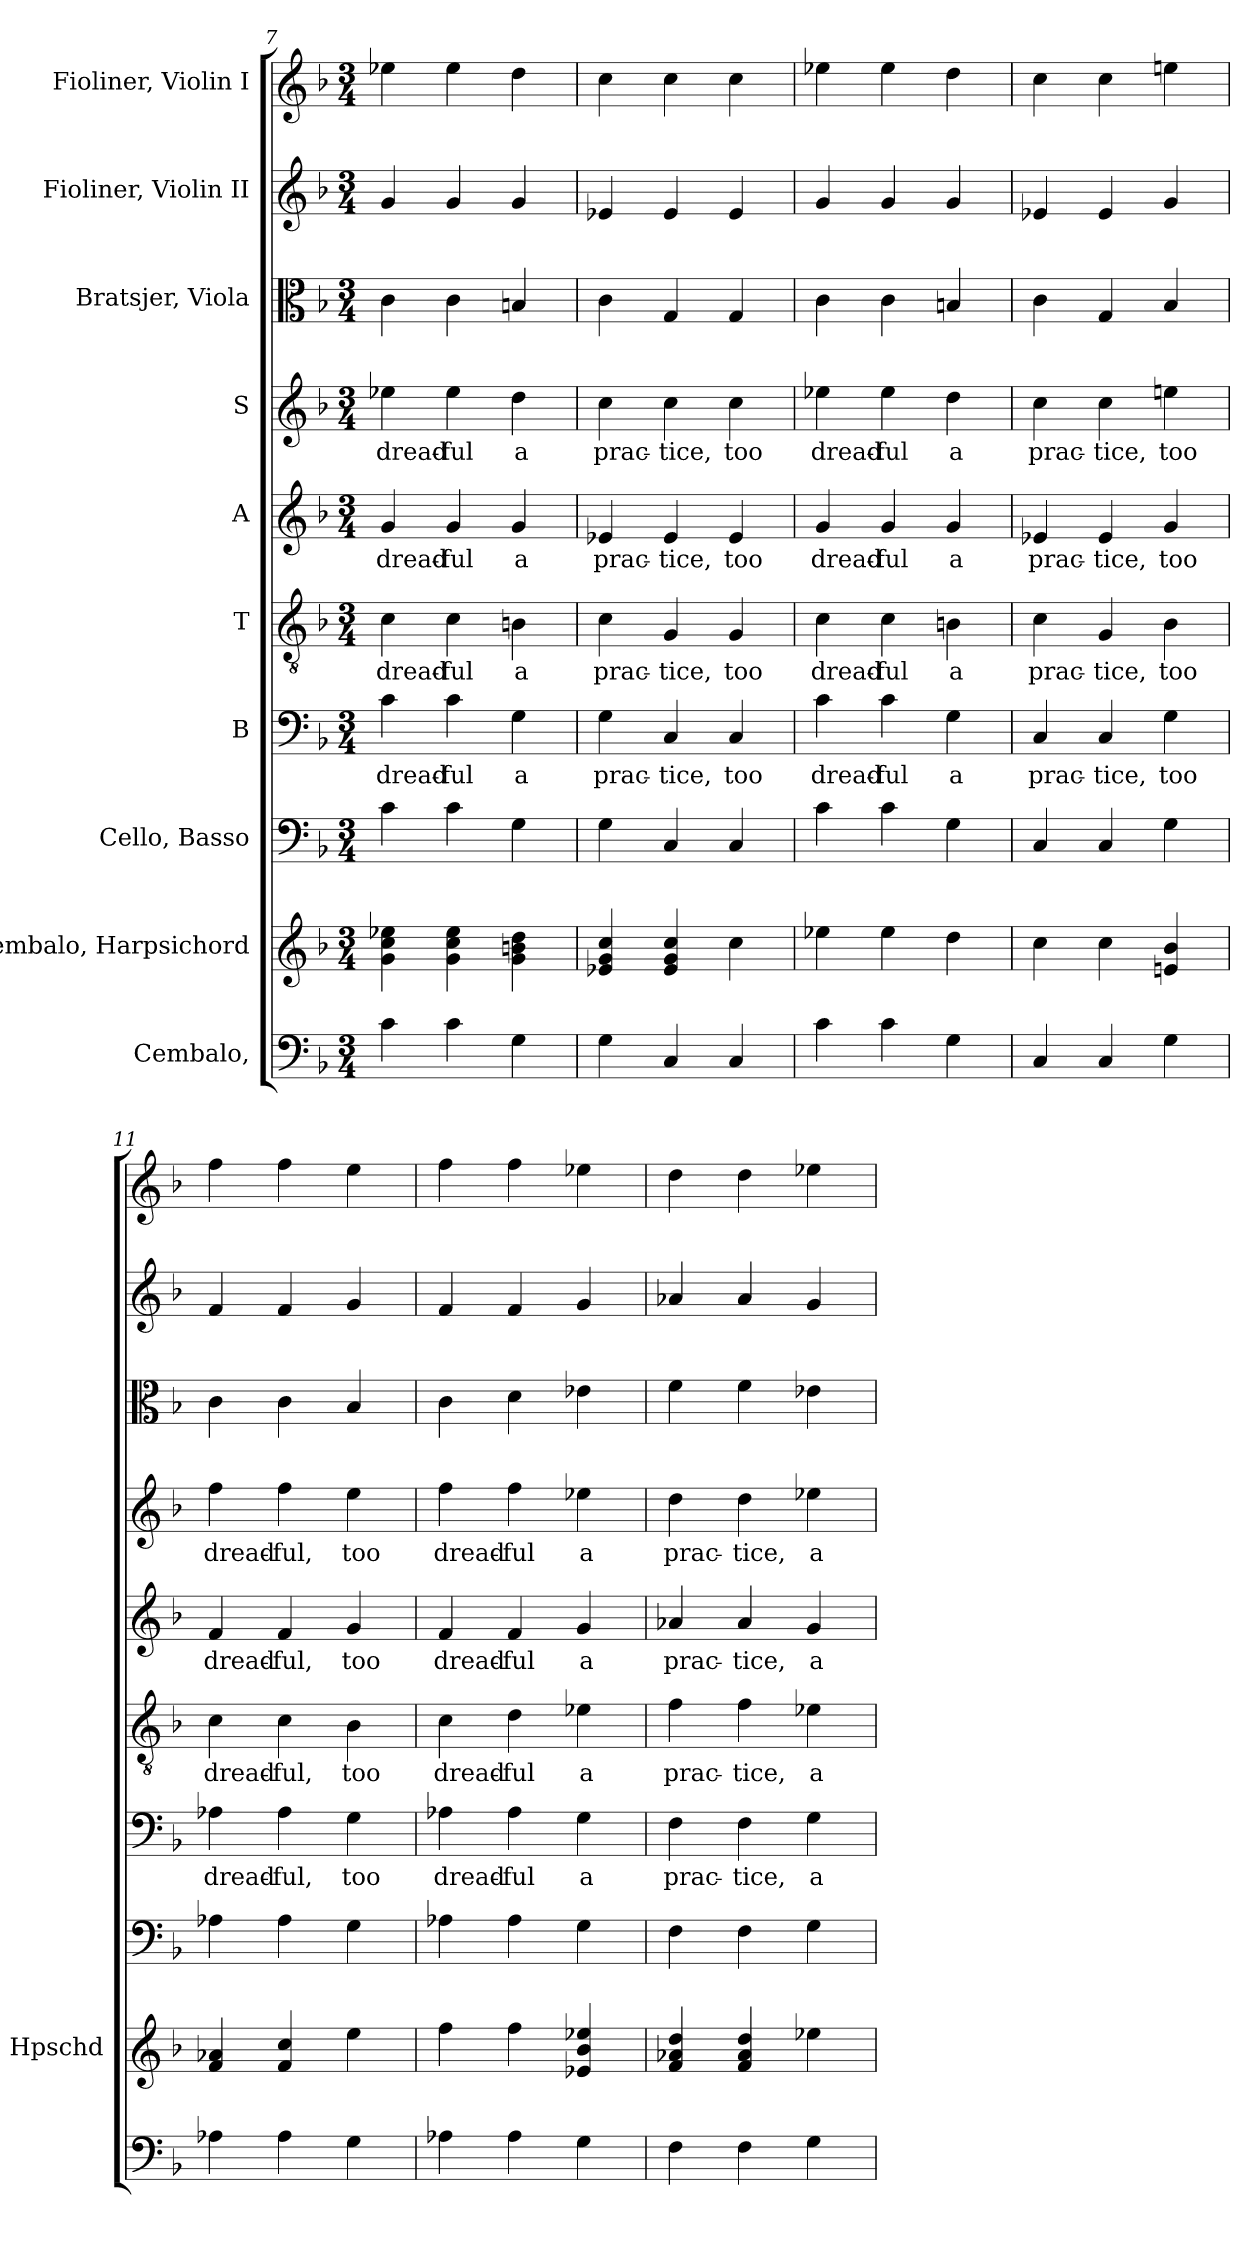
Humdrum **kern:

**kern	**kern	**kern	**kern	**text	**kern	**text	**kern	**text	**kern	**text	**kern	**kern	**kern
*part10	*part9	*part8	*part7	*part7	*part6	*part6	*part5	*part5	*part4	*part4	*part3	*part2	*part1
*staff10	*staff9	*staff8	*staff7	*staff7	*staff6	*staff6	*staff5	*staff5	*staff4	*staff4	*staff3	*staff2	*staff1
*I"Cembalo,	*I"Cembalo, Harpsichord	*I"Cello,  Basso	*I"B	*	*I"T	*	*I"A	*	*I"S	*	*I"Bratsjer, Viola	*I"Fioliner, Violin II	*I"Fioliner, Violin I
*	*I'Hpschd	*	*	*	*	*	*	*	*	*	*	*	*
*clefF4	*clefG2	*clefF4	*clefF4	*	*clefGv2	*	*clefG2	*	*clefG2	*	*clefC3	*clefG2	*clefG2
*k[b-]	*k[b-]	*k[b-]	*k[b-]	*	*k[b-]	*	*k[b-]	*	*k[b-]	*	*k[b-]	*k[b-]	*k[b-]
*M3/4	*M3/4	*M3/4	*M3/4	*	*M3/4	*	*M3/4	*	*M3/4	*	*M3/4	*M3/4	*M3/4
=7	=7	=7	=7	=7	=7	=7	=7	=7	=7	=7	=7	=7	=7
!	!	!	!	!LO:LY:b	!	!LO:LY:b	!	!LO:LY:b	!	!LO:LY:b	!	!	!
4c\	4g\ 4cc\ 4ee-X\	4c\	4c\	dread-	4c\	dread-	4g/	dread-	4ee-X\	dread-	4c\	4g/	4ee-X\
!	!	!	!	!LO:LY:b	!	!LO:LY:b	!	!LO:LY:b	!	!LO:LY:b	!	!	!
4c\	4g\ 4cc\ 4ee-\	4c\	4c\	-ful	4c\	-ful	4g/	-ful	4ee-\	-ful	4c\	4g/	4ee-\
!	!	!	!	!LO:LY:b	!	!LO:LY:b	!	!LO:LY:b	!	!LO:LY:b	!	!	!
4G\	4g\ 4bn\ 4dd\	4G\	4G\	a	4Bn\	a	4g/	a	4dd\	a	4Bn/	4g/	4dd\
=8	=8	=8	=8	=8	=8	=8	=8	=8	=8	=8	=8	=8	=8
!	!	!	!	!LO:LY:b	!	!LO:LY:b	!	!LO:LY:b	!	!LO:LY:b	!	!	!
4G\	4e-X/ 4g/ 4cc/	4G\	4G\	prac-	4c\	prac-	4e-X/	prac-	4cc\	prac-	4c\	4e-X/	4cc\
!	!	!	!	!LO:LY:b	!	!LO:LY:b	!	!LO:LY:b	!	!LO:LY:b	!	!	!
4C/	4e-/ 4g/ 4cc/	4C/	4C/	-tice,	4G/	-tice,	4e-/	-tice,	4cc\	-tice,	4G/	4e-/	4cc\
!	!	!	!	!LO:LY:b	!	!LO:LY:b	!	!LO:LY:b	!	!LO:LY:b	!	!	!
4C/	4cc\	4C/	4C/	too	4G/	too	4e-/	too	4cc\	too	4G/	4e-/	4cc\
=9	=9	=9	=9	=9	=9	=9	=9	=9	=9	=9	=9	=9	=9
!	!	!	!	!LO:LY:b	!	!LO:LY:b	!	!LO:LY:b	!	!LO:LY:b	!	!	!
4c\	4ee-X\	4c\	4c\	dread-	4c\	dread-	4g/	dread-	4ee-X\	dread-	4c\	4g/	4ee-X\
!	!	!	!	!LO:LY:b	!	!LO:LY:b	!	!LO:LY:b	!	!LO:LY:b	!	!	!
4c\	4ee-\	4c\	4c\	-ful	4c\	-ful	4g/	-ful	4ee-\	-ful	4c\	4g/	4ee-\
!	!	!	!	!LO:LY:b	!	!LO:LY:b	!	!LO:LY:b	!	!LO:LY:b	!	!	!
4G\	4dd\	4G\	4G\	a	4Bn\	a	4g/	a	4dd\	a	4Bn/	4g/	4dd\
=10	=10	=10	=10	=10	=10	=10	=10	=10	=10	=10	=10	=10	=10
!	!	!	!	!LO:LY:b	!	!LO:LY:b	!	!LO:LY:b	!	!LO:LY:b	!	!	!
4C/	4cc\	4C/	4C/	prac-	4c\	prac-	4e-X/	prac-	4cc\	prac-	4c\	4e-X/	4cc\
!	!	!	!	!LO:LY:b	!	!LO:LY:b	!	!LO:LY:b	!	!LO:LY:b	!	!	!
4C/	4cc\	4C/	4C/	-tice,	4G/	-tice,	4e-/	-tice,	4cc\	-tice,	4G/	4e-/	4cc\
!	!	!	!	!LO:LY:b	!	!LO:LY:b	!	!LO:LY:b	!	!LO:LY:b	!	!	!
4G\	4en/ 4b-/	4G\	4G\	too	4B-\	too	4g/	too	4een\	too	4B-/	4g/	4een\
=11	=11	=11	=11	=11	=11	=11	=11	=11	=11	=11	=11	=11	=11
!	!	!	!	!LO:LY:b	!	!LO:LY:b	!	!LO:LY:b	!	!LO:LY:b	!	!	!
4A-X\	4f/ 4a-X/	4A-X\	4A-X\	dread-	4c\	dread-	4f/	dread-	4ff\	dread-	4c\	4f/	4ff\
!	!	!	!	!LO:LY:b	!	!LO:LY:b	!	!LO:LY:b	!	!LO:LY:b	!	!	!
4A-\	4f/ 4cc/	4A-\	4A-\	-ful,	4c\	-ful,	4f/	-ful,	4ff\	-ful,	4c\	4f/	4ff\
!	!	!	!	!LO:LY:b	!	!LO:LY:b	!	!LO:LY:b	!	!LO:LY:b	!	!	!
4G\	4ee\	4G\	4G\	too	4B-\	too	4g/	too	4ee\	too	4B-/	4g/	4ee\
=12	=12	=12	=12	=12	=12	=12	=12	=12	=12	=12	=12	=12	=12
!	!	!	!	!LO:LY:b	!	!LO:LY:b	!	!LO:LY:b	!	!LO:LY:b	!	!	!
4A-X\	4ff\	4A-X\	4A-X\	dread-	4c\	dread-	4f/	dread-	4ff\	dread-	4c\	4f/	4ff\
!	!	!	!	!LO:LY:b	!	!LO:LY:b	!	!LO:LY:b	!	!LO:LY:b	!	!	!
4A-\	4ff\	4A-\	4A-\	-ful	4d\	-ful	4f/	-ful	4ff\	-ful	4d\	4f/	4ff\
!	!	!	!	!LO:LY:b	!	!LO:LY:b	!	!LO:LY:b	!	!LO:LY:b	!	!	!
4G\	4e-X/ 4b-/ 4ee-X/	4G\	4G\	a	4e-X\	a	4g/	a	4ee-X\	a	4e-X\	4g/	4ee-X\
!!LO:PB:g=z
=13	=13	=13	=13	=13	=13	=13	=13	=13	=13	=13	=13	=13	=13
!	!	!	!	!LO:LY:b	!	!LO:LY:b	!	!LO:LY:b	!	!LO:LY:b	!	!	!
4F\	4f/ 4a-X/ 4dd/	4F\	4F\	prac-	4f\	prac-	4a-X/	prac-	4dd\	prac-	4f\	4a-X/	4dd\
!	!	!	!	!LO:LY:b	!	!LO:LY:b	!	!LO:LY:b	!	!LO:LY:b	!	!	!
4F\	4f/ 4a-/ 4dd/	4F\	4F\	-tice,	4f\	-tice,	4a-/	-tice,	4dd\	-tice,	4f\	4a-/	4dd\
!	!	!	!	!LO:LY:b	!	!LO:LY:b	!	!LO:LY:b	!	!LO:LY:b	!	!	!
4G\	4ee-X\	4G\	4G\	a	4e-X\	a	4g/	a	4ee-X\	a	4e-X\	4g/	4ee-X\
=	=	=	=	=	=	=	=	=	=	=	=	=	=
*-	*-	*-	*-	*-	*-	*-	*-	*-	*-	*-	*-	*-	*-
